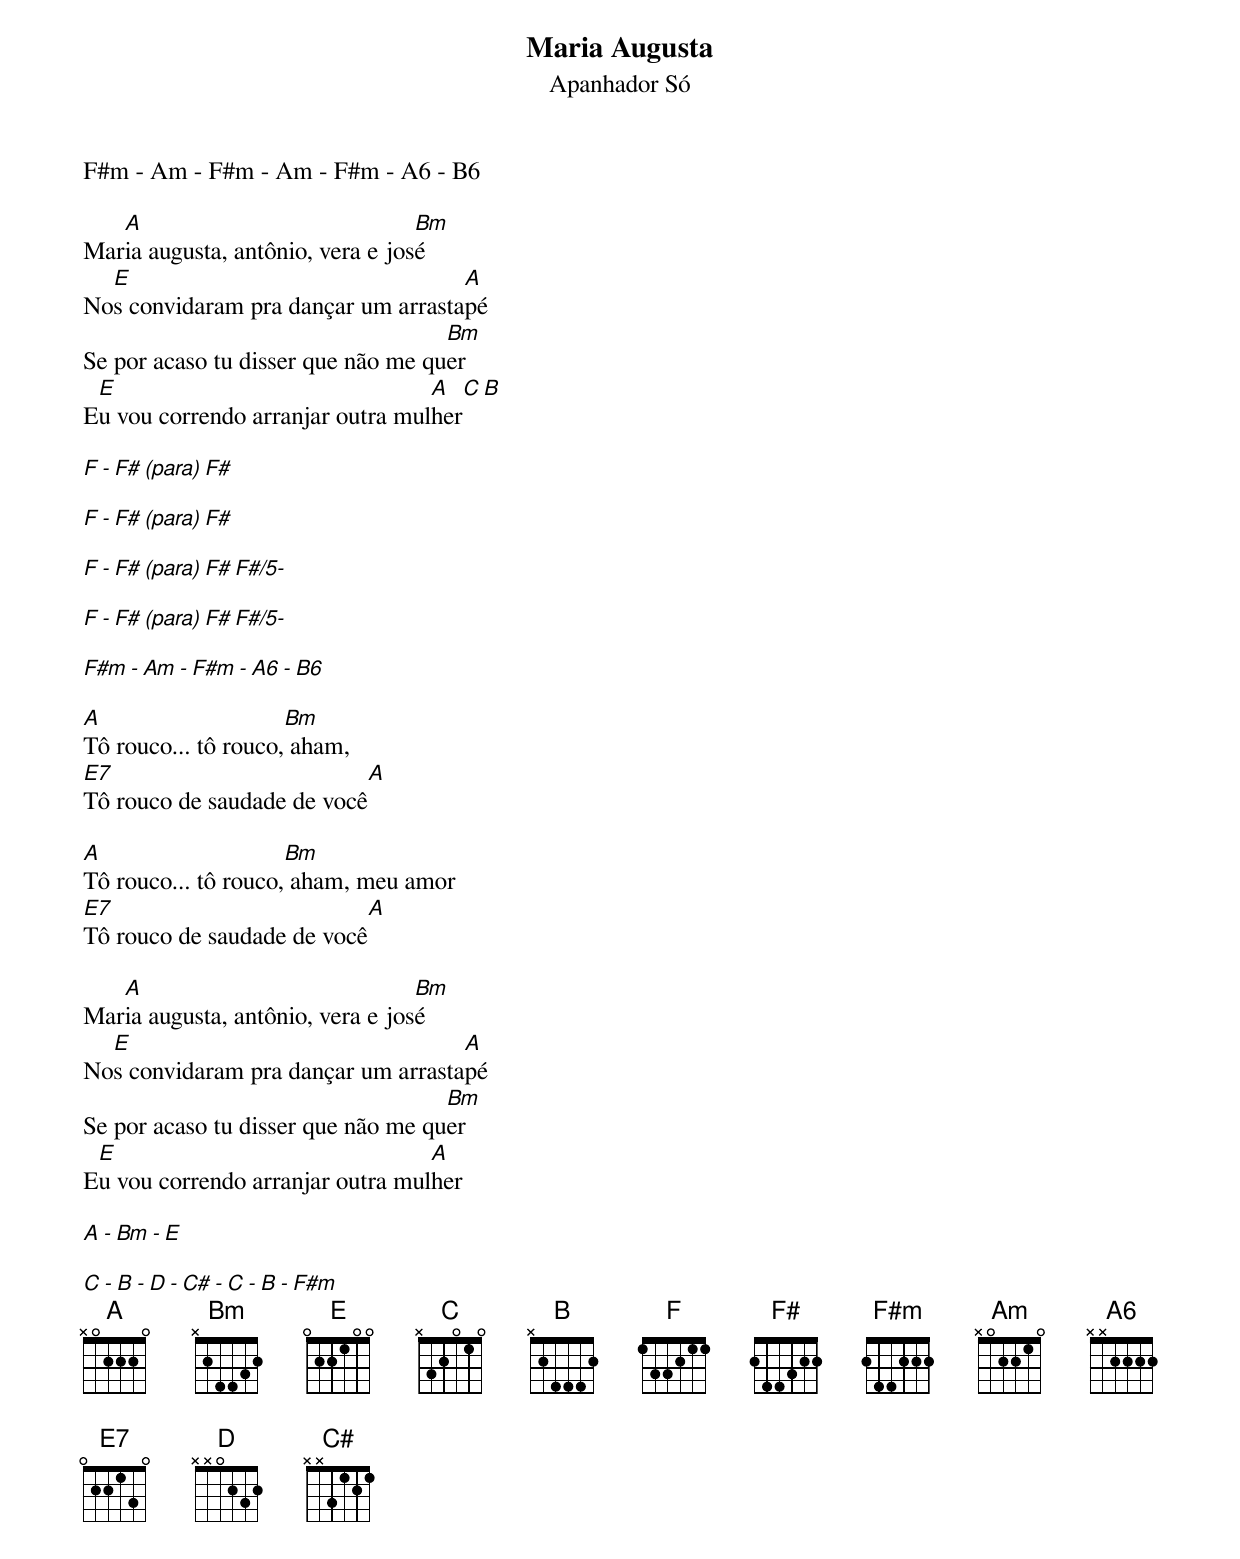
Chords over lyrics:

Maria Augusta
Apanhador Só

F#m - Am - F#m - Am - F#m - A6 - B6

   A                              Bm
Maria augusta, antônio, vera e josé
  E                                 A
Nos convidaram pra dançar um arrastapé
                                    Bm
Se por acaso tu disser que não me quer
 E                                A     C   B
Eu vou correndo arranjar outra mulher

F - F# (para) F#

F - F# (para) F#

F - F# (para) F#  F#/5-

F - F# (para) F#  F#/5-

F#m - Am - F#m - A6 - B6

A                    Bm
Tô rouco... tô rouco, aham,
E7                         A
Tô rouco de saudade de você

A                    Bm
Tô rouco... tô rouco, aham, meu amor
E7                         A
Tô rouco de saudade de você

   A                              Bm
Maria augusta, antônio, vera e josé
  E                                 A
Nos convidaram pra dançar um arrastapé
                                    Bm
Se por acaso tu disser que não me quer
 E                                A
Eu vou correndo arranjar outra mulher

A - Bm - E

C - B - D - C# - C - B - F#m
